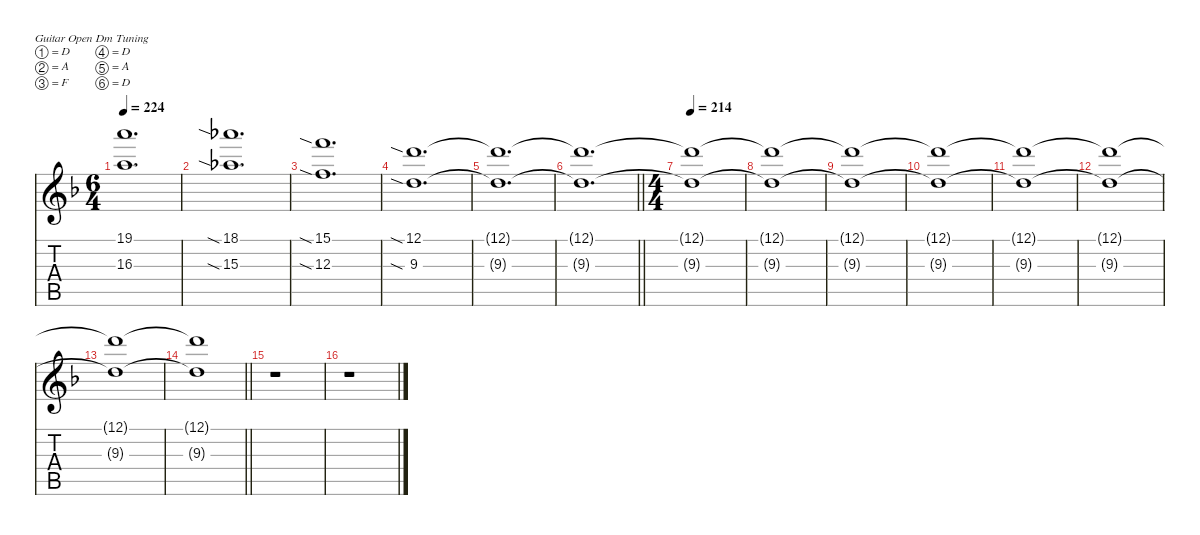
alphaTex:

\hideDynamics
\bracketExtendMode nobrackets
\singleTrackTrackNamePolicy hidden
\multiTrackTrackNamePolicy hidden
\firstSystemTrackNameMode fullname
\firstSystemTrackNameOrientation horizontal
\otherSystemsTrackNameOrientation horizontal
\track ("Lead guitar" "E-Gt") {defaultSystemsLayout 32 instrument distortionguitar}
\staff {score tabs}
\tuning (D4 A3 F3 D3 A2 D2)
\ts (6 4)
\tempo 224
\clef g2
\ks dminor
(19.1{acc forcenatural} 16.3{acc forcenatural}).1{d dy f beam Down} |
(18.1{sia acc b} 15.3{sia acc b}).1{d beam Down} |
(15.1{sia acc forcenatural} 12.3{sia acc forcenatural}).1{d beam Down} |
(12.1{sia acc forcenatural} 9.3{sia acc forcenatural}).1{d beam Down} |
(12.1{t acc forcenatural} 9.3{t acc forcenatural}).1{d beam Down} |
\barLineRight lightlight
(12.1{t acc forcenatural} 9.3{t acc forcenatural}).1{d beam Down} |
\ts (4 4)
\tempo 214
(12.1{t acc forcenatural} 9.3{t acc forcenatural}).1{beam Down} |
(12.1{t acc forcenatural} 9.3{t acc forcenatural}).1{beam Down} |
(12.1{t acc forcenatural} 9.3{t acc forcenatural}).1{beam Down} |
(12.1{t acc forcenatural} 9.3{t acc forcenatural}).1{beam Down} |
(12.1{t acc forcenatural} 9.3{t acc forcenatural}).1{beam Down} |
(12.1{t acc forcenatural} 9.3{t acc forcenatural}).1{beam Down} |
(12.1{t acc forcenatural} 9.3{t acc forcenatural}).1{beam Down} |
\barLineRight lightlight
(12.1{t acc forcenatural} 9.3{t acc forcenatural}).1{beam Down} |
r.1{beam Down} |
r.1{beam Down}
